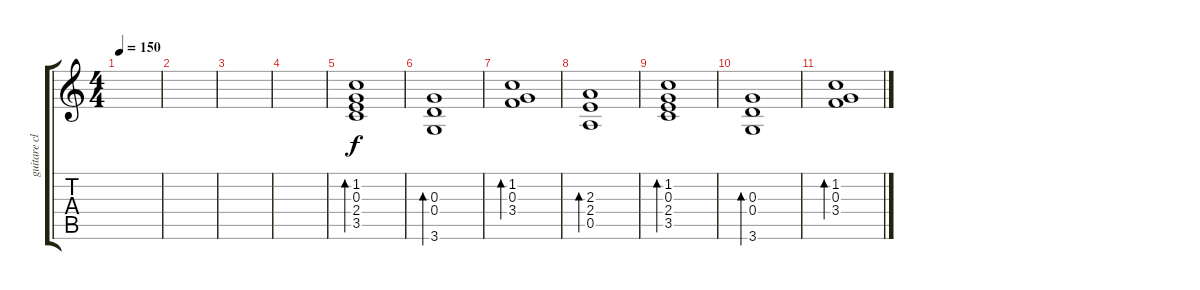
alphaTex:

\track ("guitare clean 1" "guitare cl") {instrument electricguitarjazz}
\staff {score tabs}
\tuning (E4 B3 G3 D3 A2 E2) {hide}
\ts (4 4)
\tempo 150
\clef g2
\ks c
|
|
|
|
(1.2 0.3 2.4 3.5).1{bd 60} |
(0.3 0.4 3.6).1{bd 60} |
(1.2 0.3 3.4).1{bd 60} |
(2.3 2.4 0.5).1{bd 60} |
(1.2 0.3 2.4 3.5).1{bd 60} |
(0.3 0.4 3.6).1{bd 60} |
(1.2 0.3 3.4).1{bd 60}
